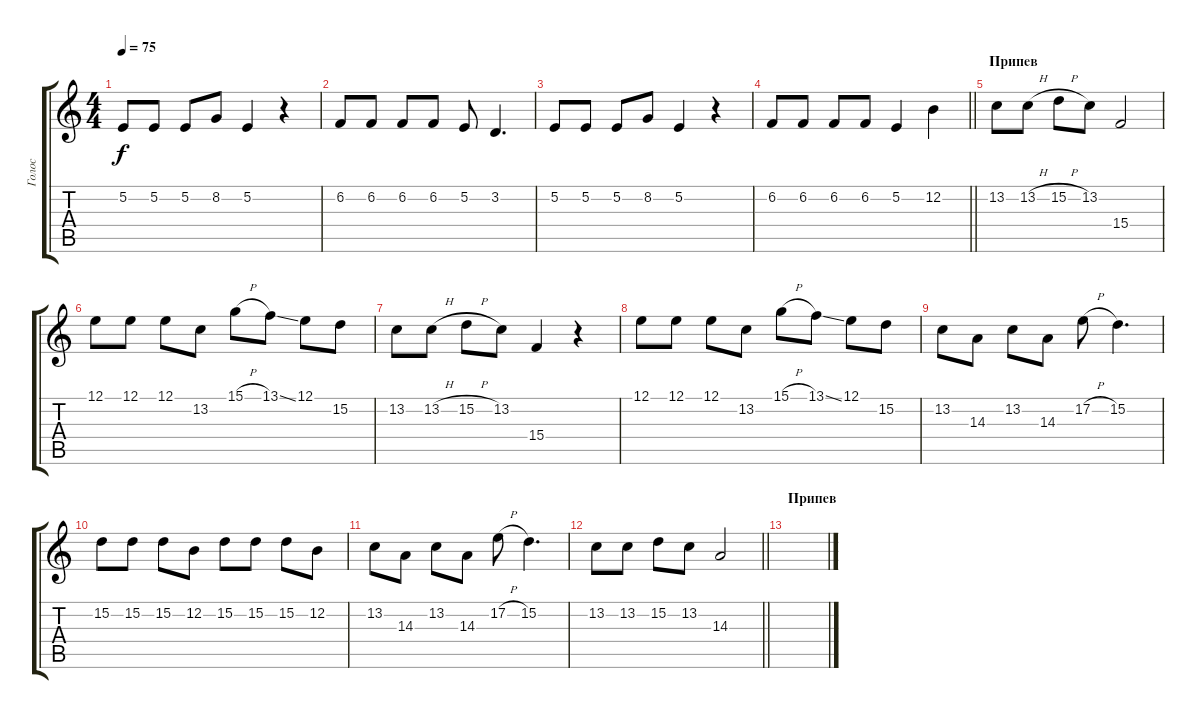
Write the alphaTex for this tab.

\track ("Голос" "Голос") {instrument voiceoohs}
\staff {score tabs}
\tuning (E4 B3 G3 D3 A2 E2) {hide}
\ts (4 4)
\tempo 75
\clef g2
\ks c
5.2.8{dy f} 5.2.8 5.2.8 8.2.8 5.2.4 r.4 |
6.2.8 6.2.8 6.2.8 6.2.8 5.2.8 3.2.4{d} |
5.2.8 5.2.8 5.2.8 8.2.8 5.2.4 r.4 |
\barLineRight lightlight
6.2.8 6.2.8 6.2.8 6.2.8 5.2.4 12.2.4 |
\section ("" "Припев")
13.2.8 13.2{h}.8 15.2{h}.8 13.2.8 15.4.2 |
12.1.8 12.1.8 12.1.8 13.2.8 15.1{h}.8 13.1{ss}.8 12.1.8 15.2.8 |
13.2.8 13.2{h}.8 15.2{h}.8 13.2.8 15.4.4 r.4 |
12.1.8 12.1.8 12.1.8 13.2.8 15.1{h}.8 13.1{ss}.8 12.1.8 15.2.8 |
13.2.8 14.3.8 13.2.8 14.3.8 17.2{h}.8 15.2.4{d} |
15.2.8 15.2.8 15.2.8 12.2.8 15.2.8 15.2.8 15.2.8 12.2.8 |
13.2.8 14.3.8 13.2.8 14.3.8 17.2{h}.8 15.2.4{d} |
\barLineRight lightlight
13.2.8 13.2.8 15.2.8 13.2.8 14.3.2 |
\section ("" "Припев")
